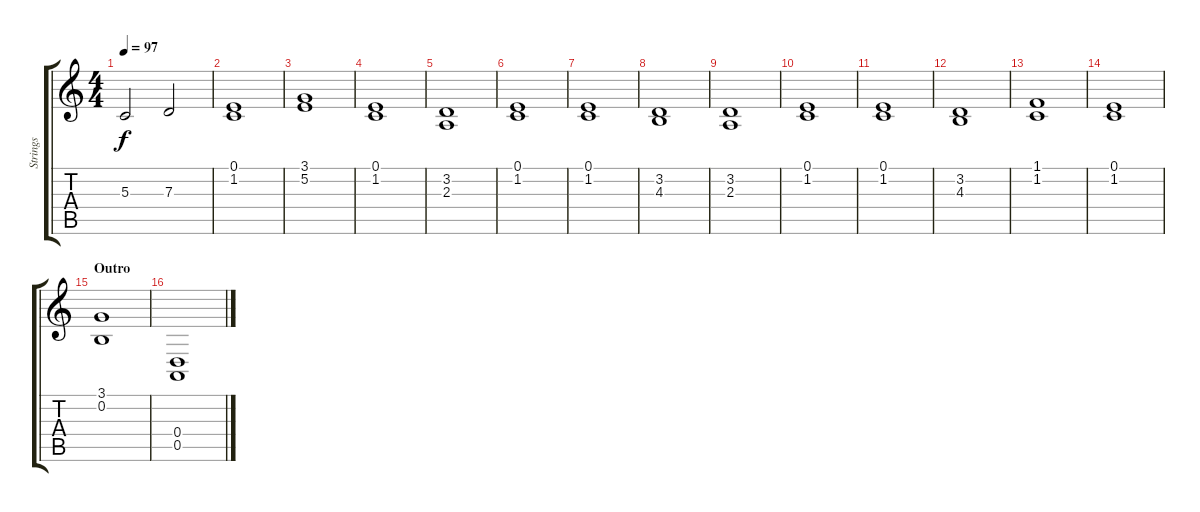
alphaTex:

\track ("Strings" "Strings") {instrument synthstrings2}
\staff {score tabs}
\tuning (E4 B3 G3 D3 A2 E2) {hide}
\ts (4 4)
\tempo 97
\clef g2
\ks c
5.3.2{dy f} 7.3.2 |
(0.1 1.2).1 |
(3.1 5.2).1 |
(0.1 1.2).1 |
(3.2 2.3).1 |
(0.1 1.2).1 |
(0.1 1.2).1 |
(3.2 4.3).1 |
(3.2 2.3).1 |
(0.1 1.2).1 |
(0.1 1.2).1 |
(3.2 4.3).1 |
(1.1 1.2).1 |
(0.1 1.2).1 |
\section ("" "Outro")
(3.1 0.2).1 |
(0.4 0.5).1
